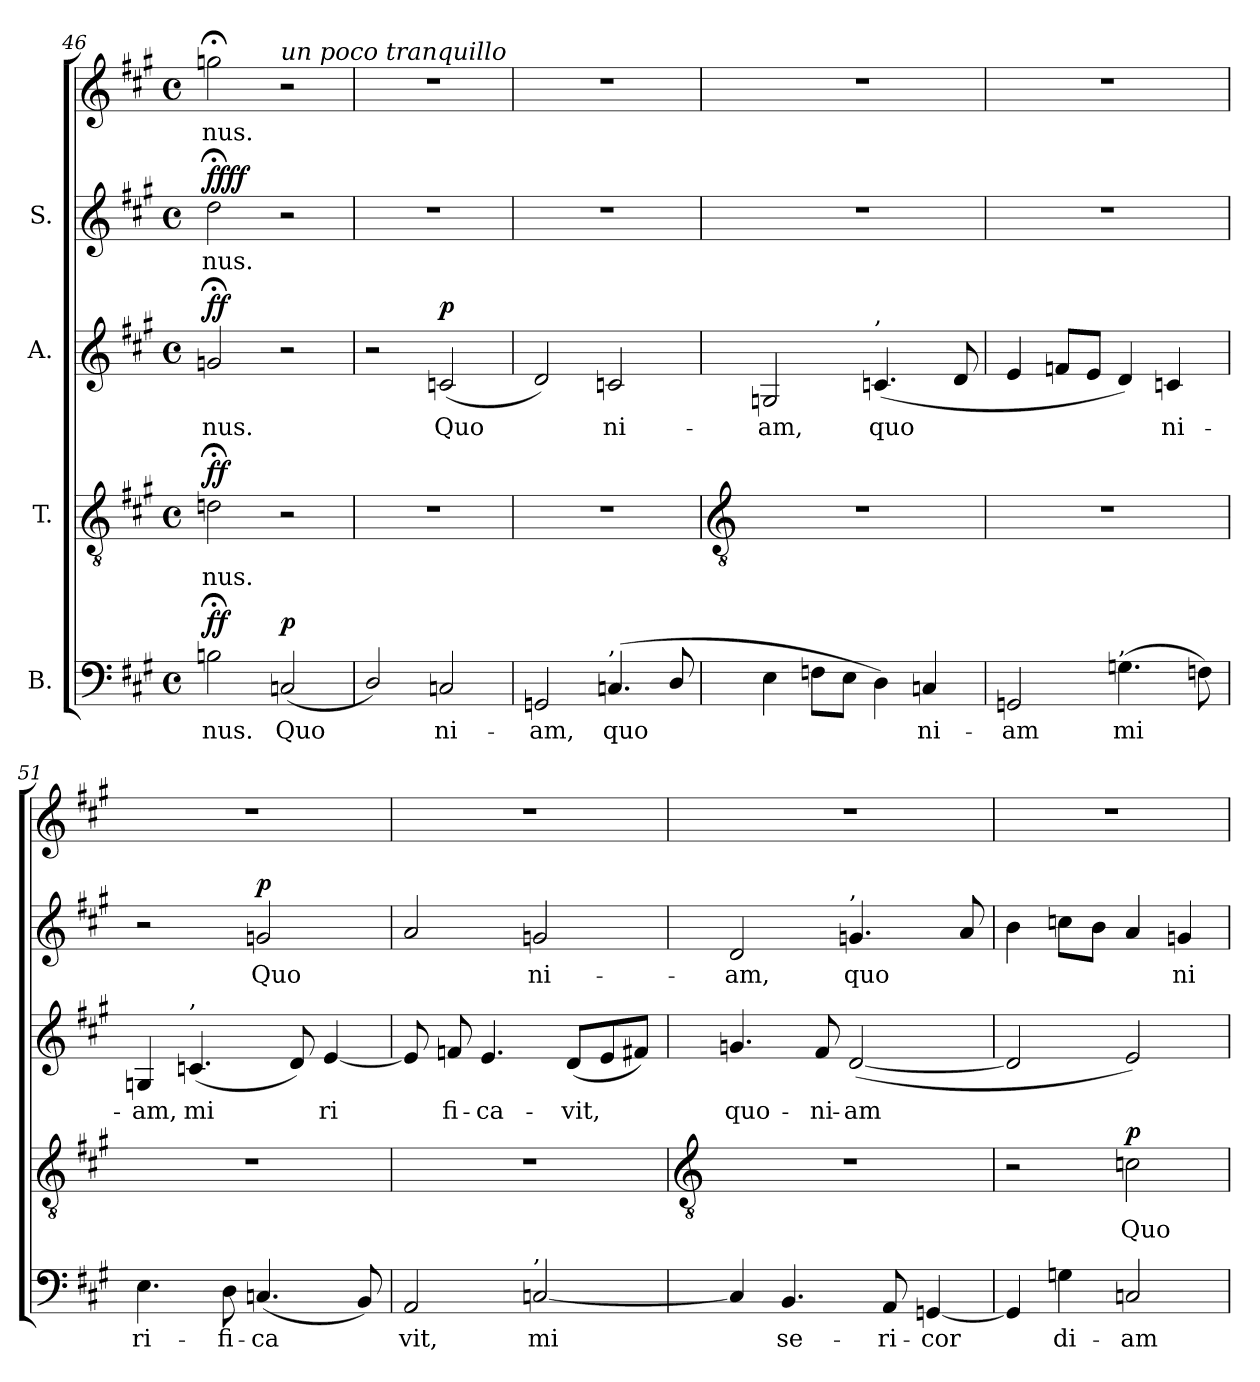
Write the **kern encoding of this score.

**kern	**text	**dynam	**kern	**text	**dynam	**kern	**text	**dynam	**kern	**text	**kern	**text	**dynam
*part4	*part4	*part4	*part3	*part3	*part3	*part2	*part2	*part2	*part1	*part1	*part1	*part1	*part1
*staff5	*staff5	*staff5	*staff4	*staff4	*staff4	*staff3	*staff3	*staff3	*staff2	*staff2	*staff1	*staff1	*staff1/2
*I"B.	*	*	*I"T.	*	*	*I"A.	*	*	*I"S.	*	*	*	*
*clefF4	*	*	*clefGv2	*	*	*clefG2	*	*	*clefG2	*	*clefG2	*	*
*k[f#c#g#]	*	*	*k[f#c#g#]	*	*	*k[f#c#g#]	*	*	*k[f#c#g#]	*	*k[f#c#g#]	*	*
*A:	*	*	*A:	*	*	*A:	*	*	*A:	*	*A:	*	*
*M4/4	*	*	*M4/4	*	*	*M4/4	*	*	*M4/4	*	*M4/4	*	*
*met(c)	*	*	*met(c)	*	*	*met(c)	*	*	*met(c)	*	*met(c)	*	*
=46	=46	=46	=46	=46	=46	=46	=46	=46	=46	=46	=46	=46	=46
!	!LO:LY:b	!LO:DY:a	!	!LO:LY:b	!LO:DY:a	!	!LO:LY:b	!LO:DY:a	!	!LO:LY:b	!	!LO:LY:b	!LO:DY:a=2
!	!	!	!	!	!	!	!	!	!	!	!	!	!LO:DY:n=1:a
2Bn;<	-nus.	ff	2dn;<	-nus.	ff	2gn;<	-nus.	ff	2dd;<	nus.	2ggn;<	-nus.	ff ff
!	!	!	!	!	!	!	!	!	!	!	!LO:TX:a:i:t=un poco tranquillo	!	!
!	!LO:LY:b	!LO:DY:a	!	!	!	!	!	!	!	!	!	!	!
(<2Cn	Quo	p	2r	.	.	2r	.	.	2r	.	2r	.	.
=47	=47	=47	=47	=47	=47	=47	=47	=47	=47	=47	=47	=47	=47
2D/)	.	.	1r	.	.	2r	.	.	1r	.	1r	.	.
!	!LO:LY:b	!	!	!	!	!	!LO:LY:b	!LO:DY:a	!	!	!	!	!
2Cn	ni-	.	.	.	.	(<2cn	Quo	p	.	.	.	.	.
=48	=48	=48	=48	=48	=48	=48	=48	=48	=48	=48	=48	=48	=48
!	!LO:LY:b	!	!	!	!	!	!	!	!	!	!	!	!
2GGn	-am,	.	1r	.	.	2d)	.	.	1r	.	1r	.	.
!LO:TX:a:t=,	!	!	!	!	!	!	!	!	!	!	!	!	!
!	!LO:LY:b	!	!	!	!	!	!LO:LY:b	!	!	!	!	!	!
(>4.Cn	quo	.	.	.	.	2cn	ni-	.	.	.	.	.	.
8D/	.	.	.	.	.	.	.	.	.	.	.	.	.
!!LO:LB:g=z
=49	=49	=49	=49	=49	=49	=49	=49	=49	=49	=49	=49	=49	=49
*	*	*	*clefGv2	*	*	*	*	*	*	*	*	*	*
!	!	!	!	!	!	!	!LO:LY:b	!	!	!	!	!	!
4E	.	.	1r	.	.	2Gn	-am,	.	1r	.	1r	.	.
8FnL	.	.	.	.	.	.	.	.	.	.	.	.	.
8EJ	.	.	.	.	.	.	.	.	.	.	.	.	.
!	!	!	!	!	!	!LO:TX:a:t=,	!	!	!	!	!	!	!
!	!	!	!	!	!	!	!LO:LY:b	!	!	!	!	!	!
4D)	.	.	.	.	.	(<4.cn	quo	.	.	.	.	.	.
!	!LO:LY:b	!	!	!	!	!	!	!	!	!	!	!	!
4Cn	ni-	.	.	.	.	.	.	.	.	.	.	.	.
.	.	.	.	.	.	8d	.	.	.	.	.	.	.
=50	=50	=50	=50	=50	=50	=50	=50	=50	=50	=50	=50	=50	=50
!	!LO:LY:b	!	!	!	!	!	!	!	!	!	!	!	!
2GGn	-am	.	1r	.	.	4e	.	.	1r	.	1r	.	.
.	.	.	.	.	.	8fnL	.	.	.	.	.	.	.
.	.	.	.	.	.	8eJ	.	.	.	.	.	.	.
!LO:TX:a:t=,	!	!	!	!	!	!	!	!	!	!	!	!	!
!	!LO:LY:b	!	!	!	!	!	!	!	!	!	!	!	!
(>4.Gn	mi	.	.	.	.	4d)	.	.	.	.	.	.	.
!	!	!	!	!	!	!	!LO:LY:b	!	!	!	!	!	!
.	.	.	.	.	.	4cn	ni-	.	.	.	.	.	.
8Fn)	.	.	.	.	.	.	.	.	.	.	.	.	.
=51	=51	=51	=51	=51	=51	=51	=51	=51	=51	=51	=51	=51	=51
!	!LO:LY:b	!	!	!	!	!	!LO:LY:b	!	!	!	!	!	!
4.E	ri-	.	1r	.	.	4Gn	-am,	.	2r	.	1r	.	.
!	!	!	!	!	!	!LO:TX:a:t=,	!	!	!	!	!	!	!
!	!	!	!	!	!	!	!LO:LY:b	!	!	!	!	!	!
.	.	.	.	.	.	(<4.cn	mi	.	.	.	.	.	.
!	!LO:LY:b	!	!	!	!	!	!	!	!	!	!	!	!
8D	-fi-	.	.	.	.	.	.	.	.	.	.	.	.
!	!LO:LY:b	!	!	!	!	!	!	!	!	!LO:LY:b	!	!	!LO:DY:a=2
(<4.Cn	-ca	.	.	.	.	.	.	.	2gn	Quo	.	.	p
.	.	.	.	.	.	8d)	.	.	.	.	.	.	.
!	!	!	!	!	!	!	!LO:LY:b	!	!	!	!	!	!
.	.	.	.	.	.	[4e	ri	.	.	.	.	.	.
8BB)	.	.	.	.	.	.	.	.	.	.	.	.	.
=52	=52	=52	=52	=52	=52	=52	=52	=52	=52	=52	=52	=52	=52
!	!LO:LY:b	!	!	!	!	!	!	!	!	!	!	!	!
2AA	vit,	.	1r	.	.	8e]	.	.	2a	.	1r	.	.
!	!	!	!	!	!	!	!LO:LY:b	!	!	!	!	!	!
.	.	.	.	.	.	8fn	fi-	.	.	.	.	.	.
!	!	!	!	!	!	!	!LO:LY:b	!	!	!	!	!	!
.	.	.	.	.	.	4.e	-ca-	.	.	.	.	.	.
!LO:TX:a:t=,	!	!	!	!	!	!	!	!	!	!	!	!	!
!	!LO:LY:b	!	!	!	!	!	!	!	!	!LO:LY:b	!	!	!
[2Cn	mi	.	.	.	.	.	.	.	2gn	ni-	.	.	.
!	!	!	!	!	!	!	!LO:LY:b	!	!	!	!	!	!
.	.	.	.	.	.	(<8dL	-vit,	.	.	.	.	.	.
.	.	.	.	.	.	8e	.	.	.	.	.	.	.
.	.	.	.	.	.	8f#XJ)	.	.	.	.	.	.	.
!!LO:LB:g=z
=53	=53	=53	=53	=53	=53	=53	=53	=53	=53	=53	=53	=53	=53
*	*	*	*clefGv2	*	*	*	*	*	*	*	*	*	*
!	!	!	!	!	!	!	!LO:LY:b	!	!	!LO:LY:b	!	!	!
4C]	.	.	1r	.	.	4.gn	quo-	.	2d	-am,	1r	.	.
!	!LO:LY:b	!	!	!	!	!	!	!	!	!	!	!	!
4.BB	se-	.	.	.	.	.	.	.	.	.	.	.	.
!	!	!	!	!	!	!	!LO:LY:b	!	!	!	!	!	!
.	.	.	.	.	.	8f#	-ni-	.	.	.	.	.	.
!	!	!	!	!	!	!	!	!	!LO:TX:a:t=,	!	!	!	!
!	!	!	!	!	!	!	!LO:LY:b	!	!	!LO:LY:b	!	!	!
.	.	.	.	.	.	(<[2d	-am	.	4.gn	quo	.	.	.
!	!LO:LY:b	!	!	!	!	!	!	!	!	!	!	!	!
8AA	-ri-	.	.	.	.	.	.	.	.	.	.	.	.
!	!LO:LY:b	!	!	!	!	!	!	!	!	!	!	!	!
[4GGn	-cor	.	.	.	.	.	.	.	.	.	.	.	.
.	.	.	.	.	.	.	.	.	8a	.	.	.	.
=54	=54	=54	=54	=54	=54	=54	=54	=54	=54	=54	=54	=54	=54
4GG]	.	.	2r	.	.	2d]	.	.	4b	.	1r	.	.
!	!LO:LY:b	!	!	!	!	!	!	!	!	!	!	!	!
4Gn	di-	.	.	.	.	.	.	.	8ccnL	.	.	.	.
.	.	.	.	.	.	.	.	.	8bJ	.	.	.	.
!	!LO:LY:b	!	!	!LO:LY:b	!LO:DY:a	!	!	!	!	!	!	!	!
2Cn	-am	.	2cn	Quo	p	2e)	.	.	4a	.	.	.	.
!	!	!	!	!	!	!	!	!	!	!LO:LY:b	!	!	!
.	.	.	.	.	.	.	.	.	4gn	ni-	.	.	.
=	=	=	=	=	=	=	=	=	=	=	=	=	=
*-	*-	*-	*-	*-	*-	*-	*-	*-	*-	*-	*-	*-	*-
